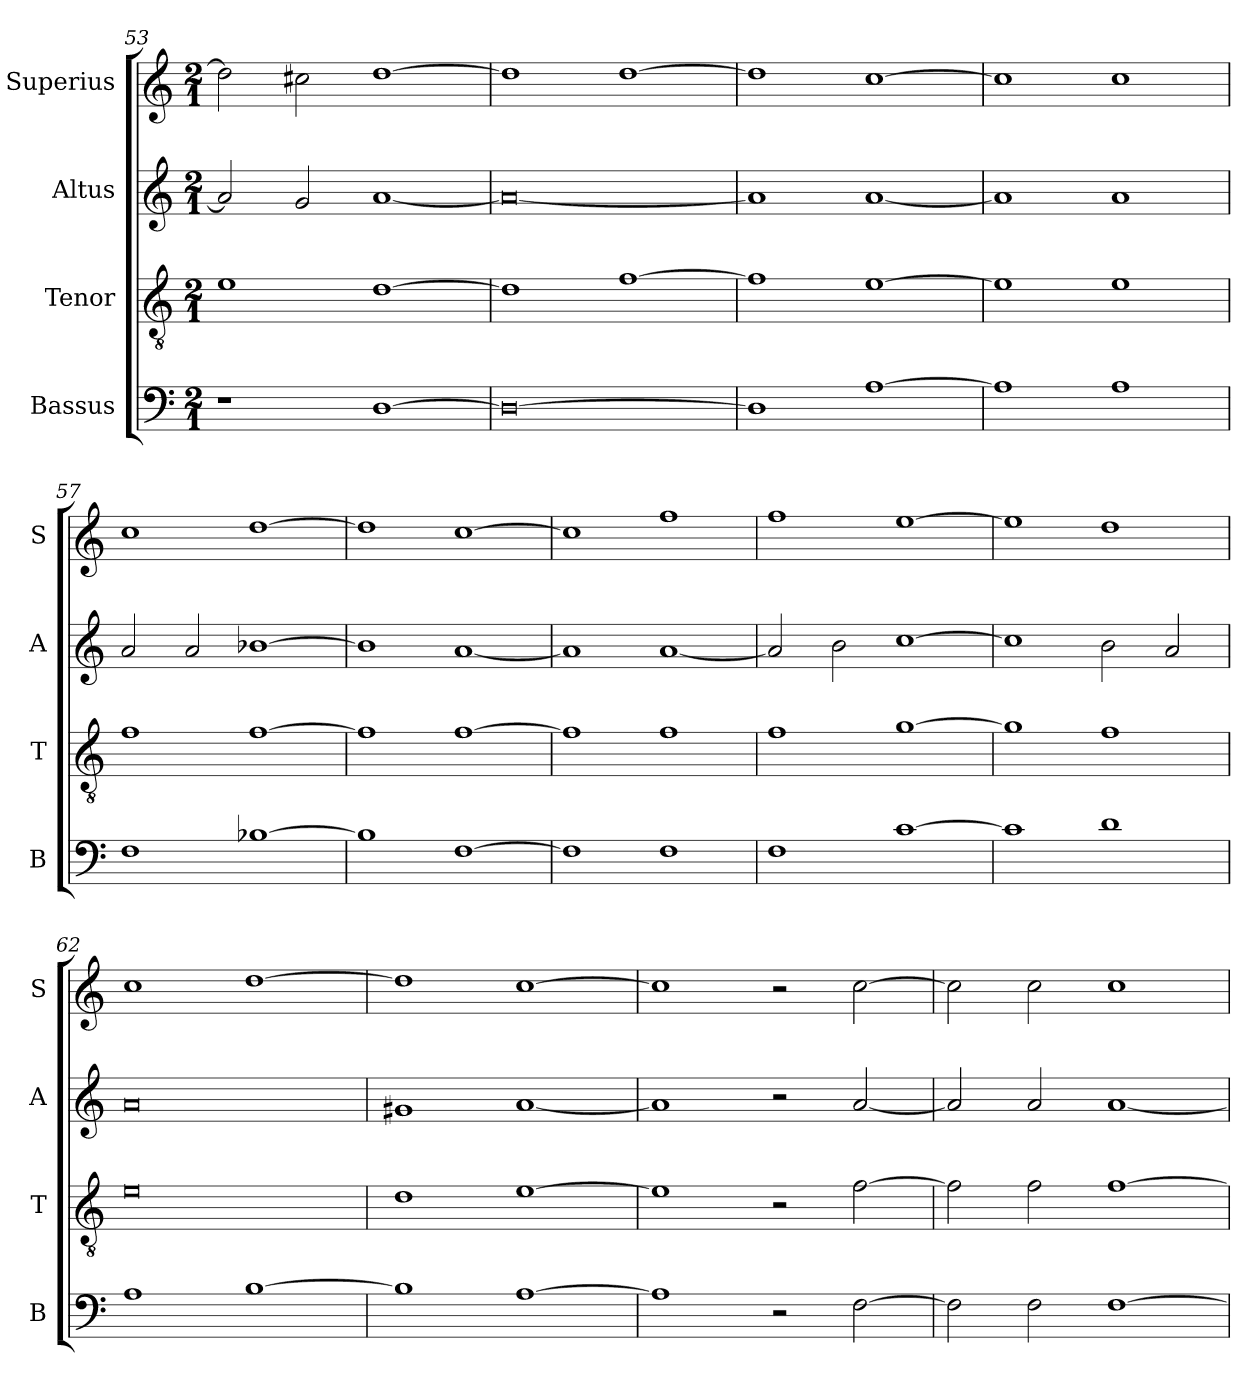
**kern	**kern	**kern	**kern
*part4	*part3	*part2	*part1
*staff4	*staff3	*staff2	*staff1
*I"Bassus	*I"Tenor	*I"Altus	*I"Superius
*I'B	*I'T	*I'A	*I'S
*clefF4	*clefGv2	*clefG2	*clefG2
*k[]	*k[]	*k[]	*k[]
*C:	*C:	*C:	*C:
*M2/1	*M2/1	*M2/1	*M2/1
=53	=53	=53	=53
1r	1e	2a]	2dd]
.	.	2g	2cc#X
[1D	[1d	[1a	[1dd
=54	=54	=54	=54
0D_	1d]	0a_	1dd]
.	[1f	.	[1dd
=55	=55	=55	=55
1D]	1f]	1a]	1dd]
[1A	[1e	[1a	[1cc
=56	=56	=56	=56
1A]	1e]	1a]	1cc]
1A	1e	1a	1cc
=57	=57	=57	=57
1F	1f	2a	1cc
.	.	2a	.
[1B-X	[1f	[1b-X	[1dd
=58	=58	=58	=58
1B-]	1f]	1b-]	1dd]
[1F	[1f	[1a	[1cc
=59	=59	=59	=59
1F]	1f]	1a]	1cc]
1F	1f	[1a	1ff
=60	=60	=60	=60
1F	1f	2a]	1ff
.	.	2b	.
[1c	[1g	[1cc	[1ee
=61	=61	=61	=61
1c]	1g]	1cc]	1ee]
1d	1f	2b	1dd
.	.	2a	.
=62	=62	=62	=62
1A	0e	0a	1cc
[1B	.	.	[1dd
=63	=63	=63	=63
1B]	1d	1g#X	1dd]
[1A	[1e	[1a	[1cc
=64	=64	=64	=64
1A]	1e]	1a]	1cc]
2r	2r	2r	2r
[2F	[2f	[2a	[2cc
=65	=65	=65	=65
2F]	2f]	2a]	2cc]
2F	2f	2a	2cc
[1F	[1f	[1a	1cc
=	=	=	=
*-	*-	*-	*-
